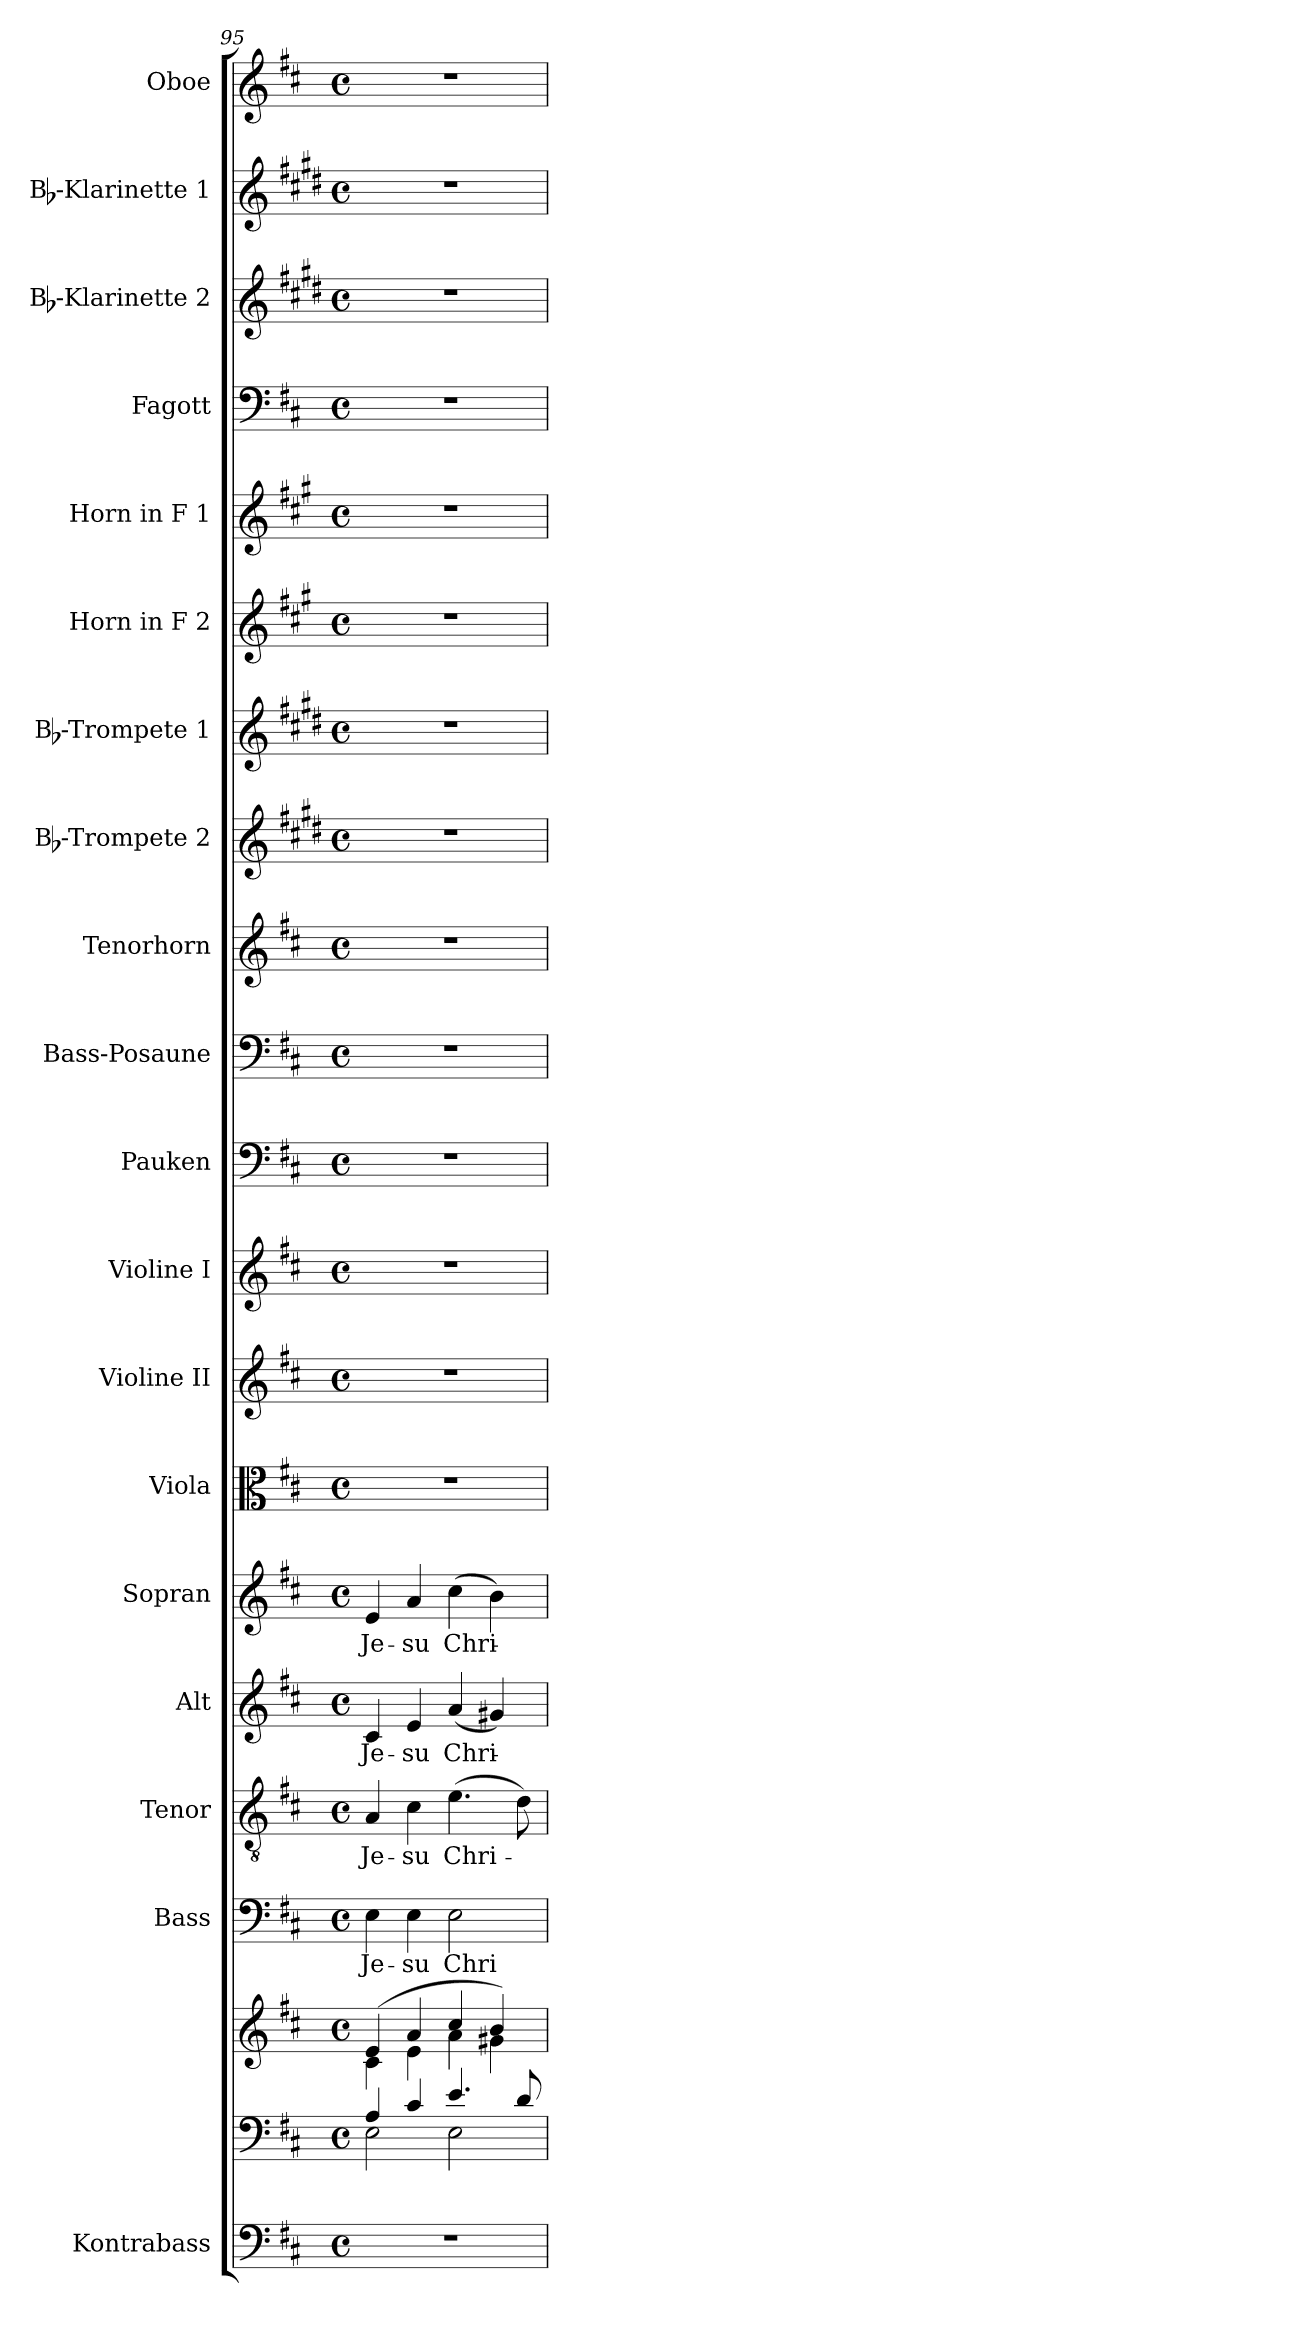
**kern	**kern	**kern	**kern	**text	**kern	**text	**kern	**text	**kern	**text	**kern	**kern	**kern	**kern	**kern	**kern	**kern	**kern	**kern	**kern	**kern	**kern	**kern	**kern
*part20	*part19	*part19	*part18	*part18	*part17	*part17	*part16	*part16	*part15	*part15	*part14	*part13	*part12	*part11	*part10	*part9	*part8	*part7	*part6	*part5	*part4	*part3	*part2	*part1
*staff21	*staff20	*staff19	*staff18	*staff18	*staff17	*staff17	*staff16	*staff16	*staff15	*staff15	*staff14	*staff13	*staff12	*staff11	*staff10	*staff9	*staff8	*staff7	*staff6	*staff5	*staff4	*staff3	*staff2	*staff1
*I"Kontrabass	*	*	*I"Bass	*	*I"Tenor	*	*I"Alt	*	*I"Sopran	*	*I"Viola	*I"Violine II	*I"Violine I	*I"Pauken	*I"Bass-Posaune	*I"Tenorhorn	*I"Bb-Trompete 2	*I"Bb-Trompete 1	*I"Horn in F 2	*I"Horn in F 1	*I"Fagott	*I"Bb-Klarinette 2	*I"Bb-Klarinette 1	*I"Oboe
*I'Kb.	*	*	*I'B.	*	*I'T.	*	*I'A.	*	*I'S.	*	*I'Vla.	*I'Vl. II	*I'Vl. I	*I'Pk.	*I'B. Pos.	*I'T. Hrn.	*I'Bb Trp. 2	*I'Bb Trp. 1	*	*	*I'Fg.	*I'Bb Kl. 2	*I'Bb Kl. 1	*I'Ob.
*clefF4	*clefF4	*clefG2	*clefF4	*	*clefGv2	*	*clefG2	*	*clefG2	*	*clefC3	*clefG2	*clefG2	*clefF4	*clefF4	*clefG2	*clefG2	*clefG2	*clefG2	*clefG2	*clefF4	*clefG2	*clefG2	*clefG2
*ITrd7c12	*	*	*	*	*	*	*	*	*	*	*	*	*	*	*	*ITrd8c14	*ITrd1c2	*ITrd1c2	*ITrd4c7	*ITrd4c7	*	*ITrd1c2	*ITrd1c2	*
*k[f#c#]	*k[f#c#]	*k[f#c#]	*k[f#c#]	*	*k[f#c#]	*	*k[f#c#]	*	*k[f#c#]	*	*k[f#c#]	*k[f#c#]	*k[f#c#]	*k[f#c#]	*k[f#c#]	*k[f#c#]	*k[f#c#]	*k[f#c#]	*k[f#c#]	*k[f#c#]	*k[f#c#]	*k[f#c#]	*k[f#c#]	*k[f#c#]
*D:	*D:	*D:	*D:	*	*D:	*	*D:	*	*D:	*	*D:	*D:	*D:	*D:	*D:	*D:	*D:	*D:	*D:	*D:	*D:	*D:	*D:	*D:
*M4/4	*M4/4	*M4/4	*M4/4	*	*M4/4	*	*M4/4	*	*M4/4	*	*M4/4	*M4/4	*M4/4	*M4/4	*M4/4	*M4/4	*M4/4	*M4/4	*M4/4	*M4/4	*M4/4	*M4/4	*M4/4	*M4/4
*met(c)	*met(c)	*met(c)	*met(c)	*	*met(c)	*	*met(c)	*	*met(c)	*	*met(c)	*met(c)	*met(c)	*met(c)	*met(c)	*met(c)	*met(c)	*met(c)	*met(c)	*met(c)	*met(c)	*met(c)	*met(c)	*met(c)
=95	=95	=95	=95	=95	=95	=95	=95	=95	=95	=95	=95	=95	=95	=95	=95	=95	=95	=95	=95	=95	=95	=95	=95	=95
*	*^	*^	*	*	*	*	*	*	*	*	*	*	*	*	*	*	*	*	*	*	*	*	*	*
!	!	!	!	!	!	!LO:LY:b	!	!LO:LY:b	!	!LO:LY:b	!	!LO:LY:b	!	!	!	!	!	!	!	!	!	!	!	!	!	!
1r	4A!/	2E!\	(4e!/	4c#!\	4E\	Je-	4A/	Je-	4c#/	Je-	4e/	Je-	1r	1r	1r	1r	1r	1r	1r	1r	1r	1r	1r	1r	1r	1r
!	!	!	!	!	!	!LO:LY:b	!	!LO:LY:b	!	!LO:LY:b	!	!LO:LY:b	!	!	!	!	!	!	!	!	!	!	!	!	!	!
.	4c#!/	.	4a!/	4e!\	4E\	-su	4c#\	-su	4e/	-su	4a/	-su	.	.	.	.	.	.	.	.	.	.	.	.	.	.
!	!	!	!	!	!	!LO:LY:b	!	!LO:LY:b	!	!LO:LY:b	!	!LO:LY:b	!	!	!	!	!	!	!	!	!	!	!	!	!	!
.	4.e!/	2E!\	4cc#!/	4a!\	2E\	Chri-	(>4.e\	Chri-	(<4a/	Chri-	(>4cc#\	Chri-	.	.	.	.	.	.	.	.	.	.	.	.	.	.
.	.	.	4b!/)	4g#X!\	.	.	.	.	4g#X/)	.	4b\)	.	.	.	.	.	.	.	.	.	.	.	.	.	.	.
.	8d!/	.	.	.	.	.	8d\)	.	.	.	.	.	.	.	.	.	.	.	.	.	.	.	.	.	.	.
*	*v	*v	*	*	*	*	*	*	*	*	*	*	*	*	*	*	*	*	*	*	*	*	*	*	*	*
*	*	*v	*v	*	*	*	*	*	*	*	*	*	*	*	*	*	*	*	*	*	*	*	*	*	*
=	=	=	=	=	=	=	=	=	=	=	=	=	=	=	=	=	=	=	=	=	=	=	=	=
*-	*-	*-	*-	*-	*-	*-	*-	*-	*-	*-	*-	*-	*-	*-	*-	*-	*-	*-	*-	*-	*-	*-	*-	*-
